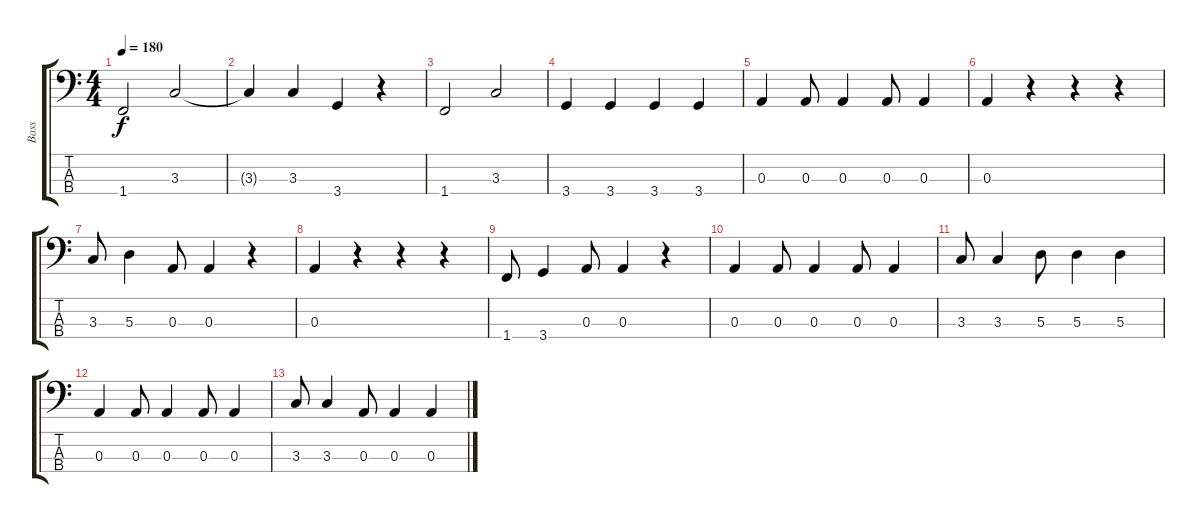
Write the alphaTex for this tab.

\track ("Bass" "Bass") {instrument acousticguitarnylon}
\staff {score tabs}
\tuning (G2 D2 A1 E1) {hide}
\ts (4 4)
\tempo 180
\clef f4
\ks c
1.4.2{dy f} 3.3.2 |
3.3{t}.4 3.3.4 3.4.4 r.4 |
1.4.2 3.3.2 |
3.4.4 3.4.4 3.4.4 3.4.4 |
0.3.4 0.3.8 0.3.4 0.3.8 0.3.4 |
0.3.4 r.4 r.4 r.4 |
3.3.8 5.3.4 0.3.8 0.3.4 r.4 |
0.3.4 r.4 r.4 r.4 |
1.4.8 3.4.4 0.3.8 0.3.4 r.4 |
0.3.4 0.3.8 0.3.4 0.3.8 0.3.4 |
3.3.8 3.3.4 5.3.8 5.3.4 5.3.4 |
0.3.4 0.3.8 0.3.4 0.3.8 0.3.4 |
3.3.8 3.3.4 0.3.8 0.3.4 0.3.4
